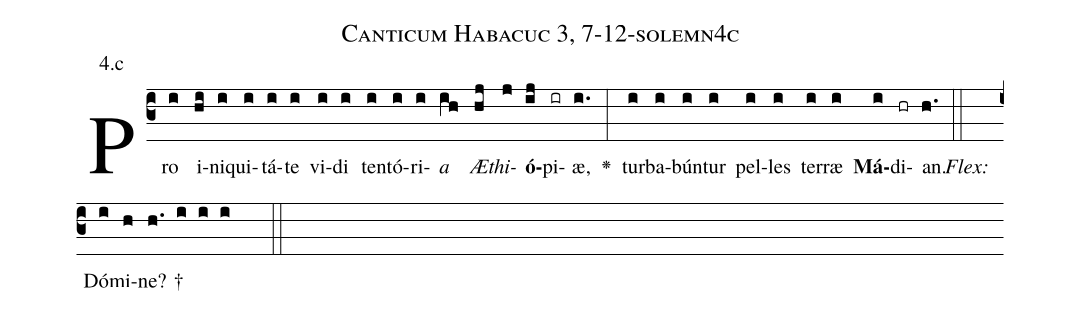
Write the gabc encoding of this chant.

name: Canticum Habacuc 3, 7-12-solemn4c;
annotation: 4.c;
%%
(c3)Pro(i) i(hi)ni(i)qui(i)tá(i)te(i) vi(i)di(i) ten(i)tó(i)ri(i)<i>a</i>(ih) <i>Æ</i>(hj)<i>thi</i>(j)<b>ó</b>(ij)pi(ir)æ,(i.) <v>\greheightstar</v>(:) tur(i)ba(i)bún(i)tur(i) pel(i)les(i) ter(i)ræ(i) <b>Má</b>(i)di(hr)an.(h.) (::)
<i>Flex:</i>()  Dó(i)mi(h)ne? †(h. i i i  ::)

%E(i) u(i) o(i) u(i) a(i) e.(h.) (::)
